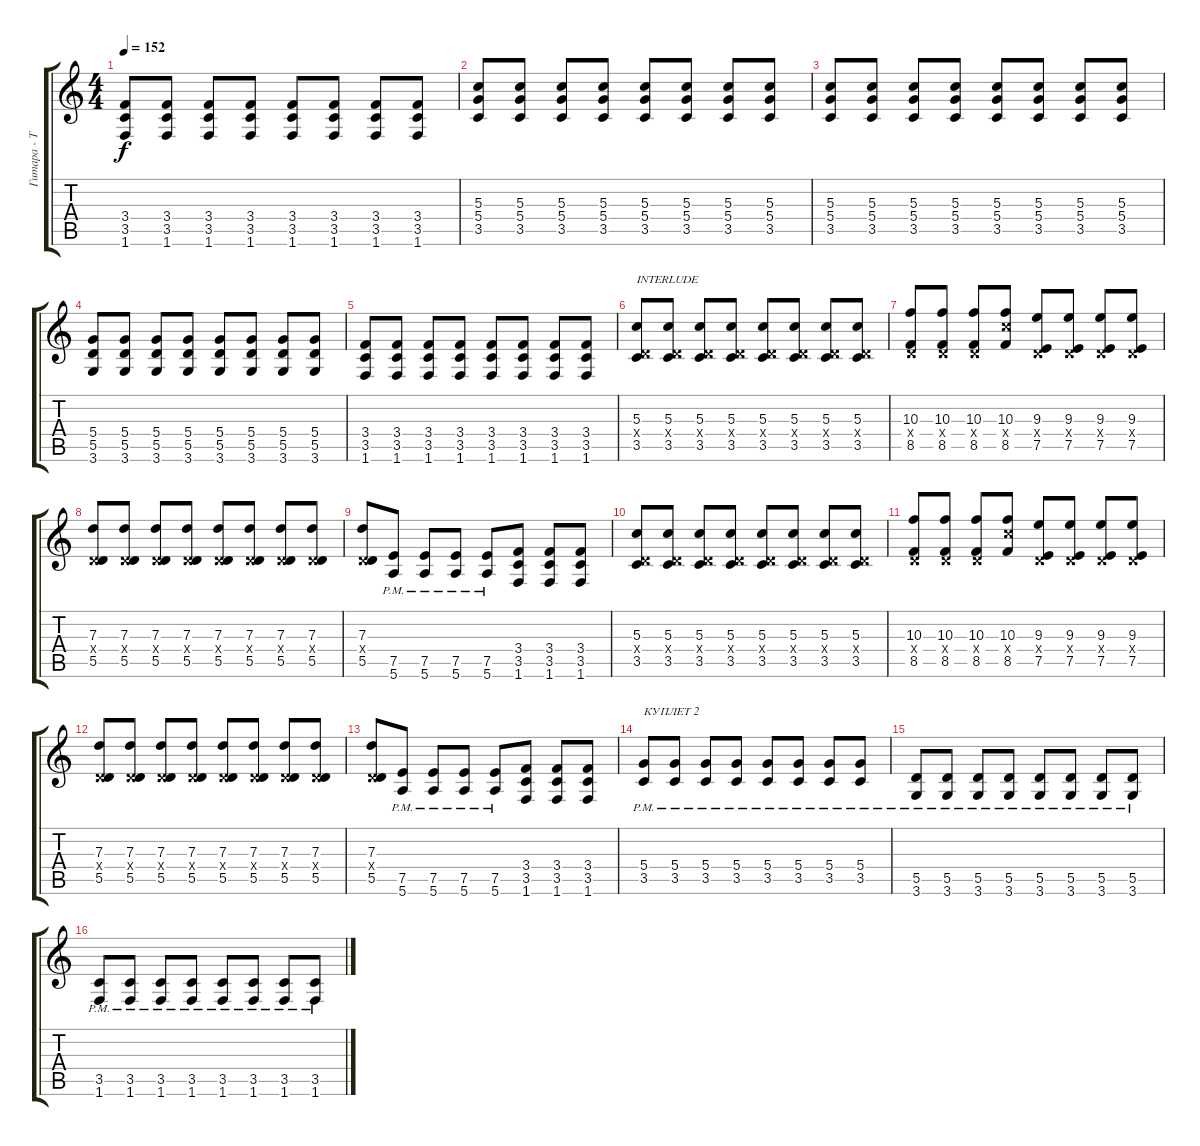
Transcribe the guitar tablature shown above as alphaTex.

\track ("Гитара - Том ДеЛонг" "Гитара - Т") {instrument overdrivenguitar}
\staff {score tabs}
\tuning (E4 B3 G3 D3 A2 E2) {hide}
\ts (4 4)
\tempo 152
\clef g2
\ks c
(3.4 3.5 1.6).8{dy f} (3.4 3.5 1.6).8 (3.4 3.5 1.6).8 (3.4 3.5 1.6).8 (3.4 3.5 1.6).8 (3.4 3.5 1.6).8 (3.4 3.5 1.6).8 (3.4 3.5 1.6).8 |
(5.3 5.4 3.5).8 (5.3 5.4 3.5).8 (5.3 5.4 3.5).8 (5.3 5.4 3.5).8 (5.3 5.4 3.5).8 (5.3 5.4 3.5).8 (5.3 5.4 3.5).8 (5.3 5.4 3.5).8 |
(5.3 5.4 3.5).8 (5.3 5.4 3.5).8 (5.3 5.4 3.5).8 (5.3 5.4 3.5).8 (5.3 5.4 3.5).8 (5.3 5.4 3.5).8 (5.3 5.4 3.5).8 (5.3 5.4 3.5).8 |
(5.4 5.5 3.6).8 (5.4 5.5 3.6).8 (5.4 5.5 3.6).8 (5.4 5.5 3.6).8 (5.4 5.5 3.6).8 (5.4 5.5 3.6).8 (5.4 5.5 3.6).8 (5.4 5.5 3.6).8 |
(3.4 3.5 1.6).8 (3.4 3.5 1.6).8 (3.4 3.5 1.6).8 (3.4 3.5 1.6).8 (3.4 3.5 1.6).8 (3.4 3.5 1.6).8 (3.4 3.5 1.6).8 (3.4 3.5 1.6).8 |
(5.3 0.4{x} 3.5).8{txt "INTERLUDE"} (5.3 0.4{x} 3.5).8 (5.3 0.4{x} 3.5).8 (5.3 0.4{x} 3.5).8 (5.3 0.4{x} 3.5).8 (5.3 0.4{x} 3.5).8 (5.3 0.4{x} 3.5).8 (5.3 0.4{x} 3.5).8 |
(10.3 0.4{x} 8.5).8 (10.3 0.4{x} 8.5).8 (10.3 0.4{x} 8.5).8 (10.3 10.4{x} 8.5).8 (9.3 0.4{x} 7.5).8 (9.3 0.4{x} 7.5).8 (9.3 0.4{x} 7.5).8 (9.3 0.4{x} 7.5).8 |
(7.3 0.4{x} 5.5).8 (7.3 0.4{x} 5.5).8 (7.3 0.4{x} 5.5).8 (7.3 0.4{x} 5.5).8 (7.3 0.4{x} 5.5).8 (7.3 0.4{x} 5.5).8 (7.3 0.4{x} 5.5).8 (7.3 0.4{x} 5.5).8 |
(7.3 0.4{x} 5.5).8 (7.5{pm} 5.6{pm}).8 (7.5{pm} 5.6{pm}).8 (7.5{pm} 5.6{pm}).8 (7.5{pm} 5.6{pm}).8 (3.4 3.5 1.6).8 (3.4 3.5 1.6).8 (3.4 3.5 1.6).8 |
(5.3 0.4{x} 3.5).8 (5.3 0.4{x} 3.5).8 (5.3 0.4{x} 3.5).8 (5.3 0.4{x} 3.5).8 (5.3 0.4{x} 3.5).8 (5.3 0.4{x} 3.5).8 (5.3 0.4{x} 3.5).8 (5.3 0.4{x} 3.5).8 |
(10.3 0.4{x} 8.5).8 (10.3 0.4{x} 8.5).8 (10.3 0.4{x} 8.5).8 (10.3 10.4{x} 8.5).8 (9.3 0.4{x} 7.5).8 (9.3 0.4{x} 7.5).8 (9.3 0.4{x} 7.5).8 (9.3 0.4{x} 7.5).8 |
(7.3 0.4{x} 5.5).8 (7.3 0.4{x} 5.5).8 (7.3 0.4{x} 5.5).8 (7.3 0.4{x} 5.5).8 (7.3 0.4{x} 5.5).8 (7.3 0.4{x} 5.5).8 (7.3 0.4{x} 5.5).8 (7.3 0.4{x} 5.5).8 |
(7.3 0.4{x} 5.5).8 (7.5{pm} 5.6{pm}).8 (7.5{pm} 5.6{pm}).8 (7.5{pm} 5.6{pm}).8 (7.5{pm} 5.6{pm}).8 (3.4 3.5 1.6).8 (3.4 3.5 1.6).8 (3.4 3.5 1.6).8 |
(5.4{pm} 3.5{pm}).8{txt "КУПЛЕТ 2"} (5.4{pm} 3.5{pm}).8 (5.4{pm} 3.5{pm}).8 (5.4{pm} 3.5{pm}).8 (5.4{pm} 3.5{pm}).8 (5.4{pm} 3.5{pm}).8 (5.4{pm} 3.5{pm}).8 (5.4{pm} 3.5{pm}).8 |
(5.5{pm} 3.6{pm}).8 (5.5{pm} 3.6{pm}).8 (5.5{pm} 3.6{pm}).8 (5.5{pm} 3.6{pm}).8 (5.5{pm} 3.6{pm}).8 (5.5{pm} 3.6{pm}).8 (5.5{pm} 3.6{pm}).8 (5.5{pm} 3.6{pm}).8 |
(3.5{pm} 1.6{pm}).8 (3.5{pm} 1.6{pm}).8 (3.5{pm} 1.6{pm}).8 (3.5{pm} 1.6{pm}).8 (3.5{pm} 1.6{pm}).8 (3.5{pm} 1.6{pm}).8 (3.5{pm} 1.6{pm}).8 (3.5{pm} 1.6{pm}).8
